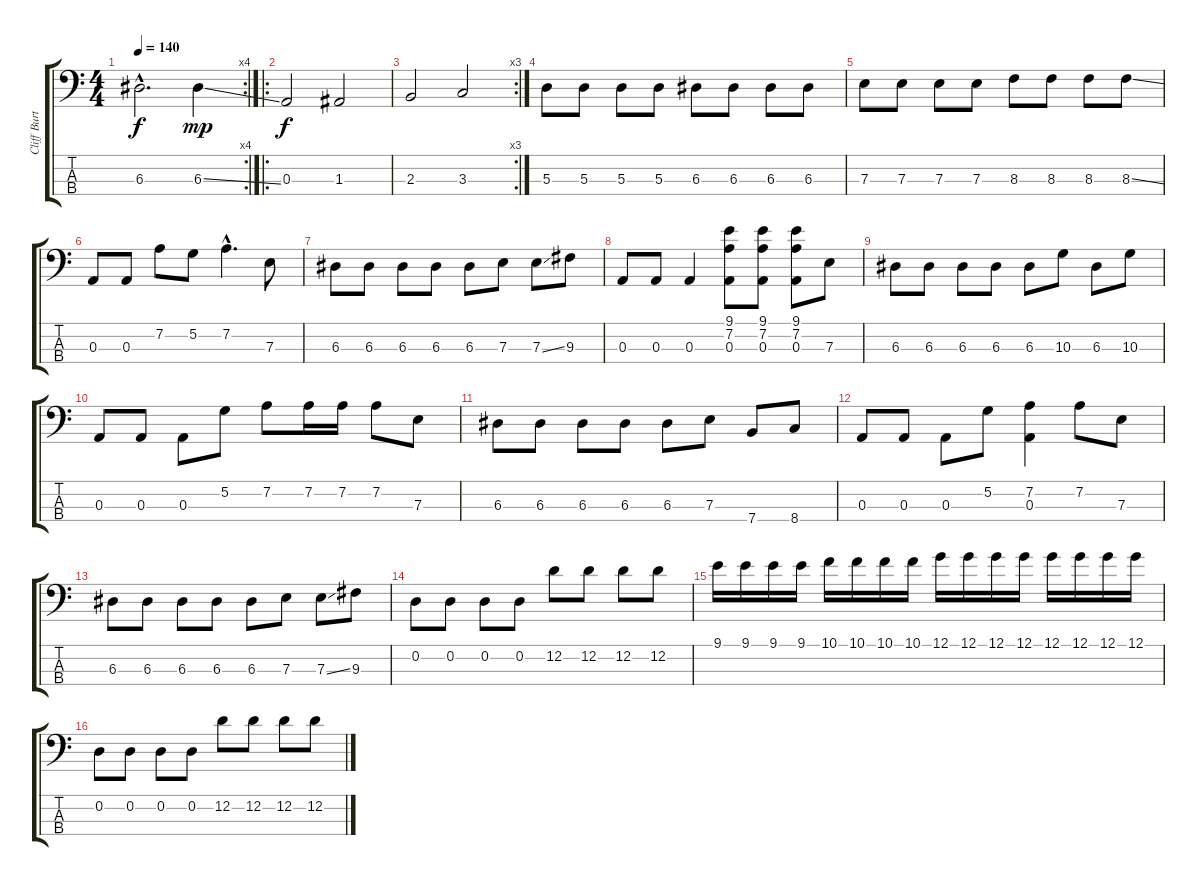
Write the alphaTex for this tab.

\track ("Cliff Burton (Bass)" "Cliff Burt") {instrument electricbassfinger}
\staff {score tabs}
\tuning (G2 D2 A1 E1) {hide}
\rc 4
\ts (4 4)
\tempo 140
\clef f4
\ks c
6.3{hac}.2{d dy f} 6.3{ss}.4{dy mp} |
\ro
0.3.2{dy f} 1.3.2 |
\rc 3
2.3.2 3.3.2 |
5.3.8 5.3.8 5.3.8 5.3.8 6.3.8 6.3.8 6.3.8 6.3.8 |
7.3.8 7.3.8 7.3.8 7.3.8 8.3.8 8.3.8 8.3.8 8.3{ss}.8 |
0.3.8 0.3.8 7.2.8 5.2.8 7.2{hac}.4{d} 7.3.8 |
6.3.8 6.3.8 6.3.8 6.3.8 6.3.8 7.3.8 7.3{ss}.8 9.3.8 |
0.3.8 0.3.8 0.3.4 (9.1 7.2 0.3).8 (9.1 7.2 0.3).8 (9.1 7.2 0.3).8 7.3.8 |
6.3.8 6.3.8 6.3.8 6.3.8 6.3.8 10.3.8 6.3.8 10.3.8 |
0.3.8 0.3.8 0.3.8 5.2.8 7.2.8 7.2.16 7.2.16 7.2.8 7.3.8 |
6.3.8 6.3.8 6.3.8 6.3.8 6.3.8 7.3.8 7.4.8 8.4.8 |
0.3.8 0.3.8 0.3.8 5.2.8 (7.2 0.3).4 7.2.8 7.3.8 |
6.3.8 6.3.8 6.3.8 6.3.8 6.3.8 7.3.8 7.3{ss}.8 9.3.8 |
0.2.8 0.2.8 0.2.8 0.2.8 12.2.8 12.2.8 12.2.8 12.2.8 |
9.1.16 9.1.16 9.1.16 9.1.16 10.1.16 10.1.16 10.1.16 10.1.16 12.1.16 12.1.16 12.1.16 12.1.16 12.1.16 12.1.16 12.1.16 12.1.16 |
0.2.8 0.2.8 0.2.8 0.2.8 12.2.8 12.2.8 12.2.8 12.2.8
